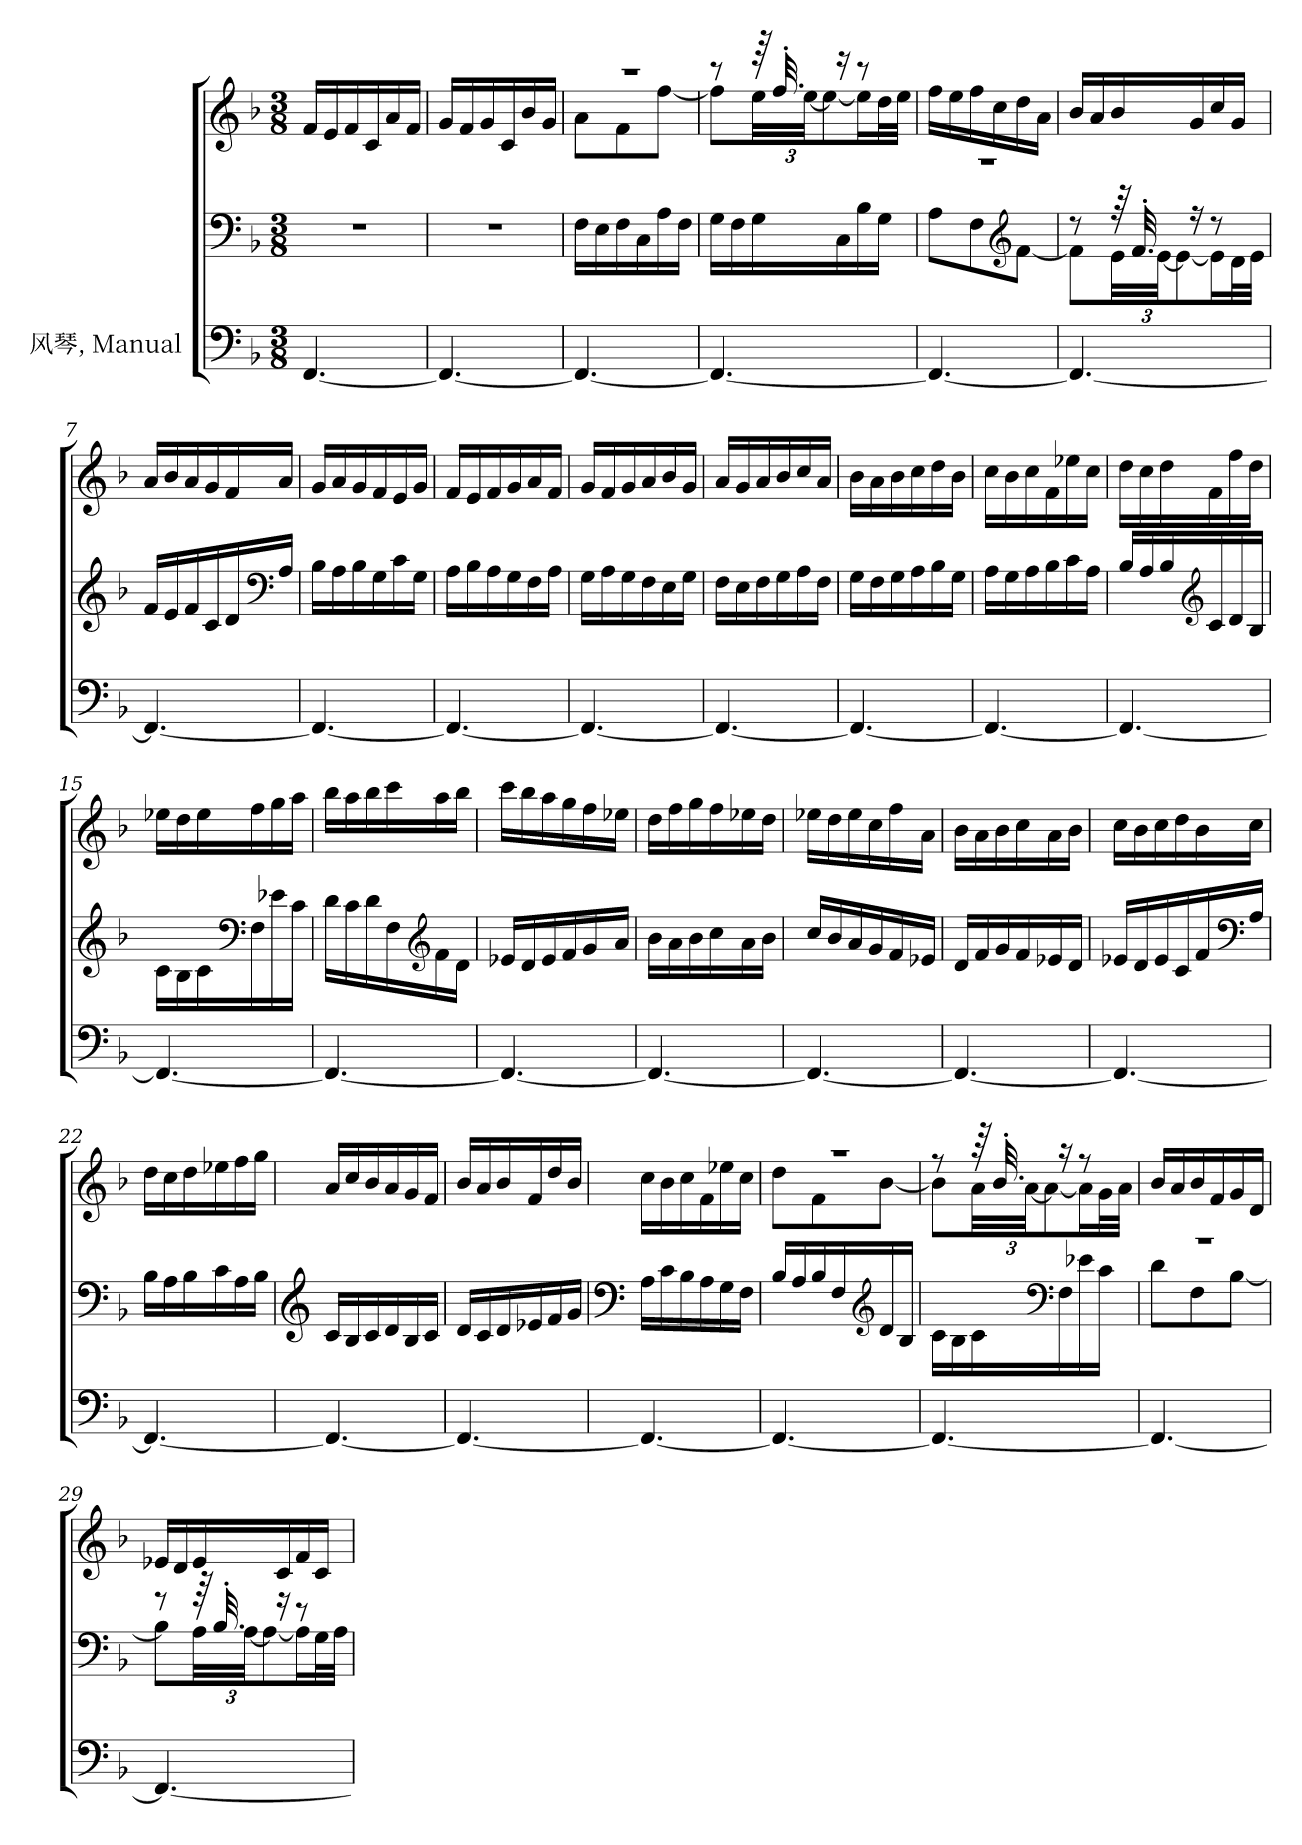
**kern	**kern	**kern
*part1	*part1	*part1
*staff3	*staff2	*staff1
*I"风琴, Manual	*	*
*clefF4	*clefF4	*clefG2
*k[b-]	*k[b-]	*k[b-]
*M3/8	*M3/8	*M3/8
*MM70	*MM70	*MM70
=1	=1	=1
[4.FF/	4.r	16f/LL
.	.	16e/
.	.	16f/
.	.	16c/
.	.	16a/
.	.	16f/JJ
=2	=2	=2
4.FF/_	4.r	16g/LL
.	.	16f/
.	.	16g/
.	.	16c/
.	.	16b-/
.	.	16g/JJ
=3	=3	=3
*	*	*^
4.FF/_	16F\LL	4.r	8a\L
.	16E\	.	.
.	16F\	.	8f\
.	16C\	.	.
.	16A\	.	[8ff\J
.	16F\JJ	.	.
=4	=4	=4	=4
4.FF/_	16G\LL	8r	8ff\L]
.	16F\	.	.
*	*	*	*Xbrackettup
.	16G\	64r	48ee\LL
.	.	32.ff'/	.
.	.	.	[48ee\JJ
.	.	.	12ee\_
.	16C\	16r	.
.	16B-\	8r	16ee\L]
.	16G\JJ	.	32dd\L
.	.	.	32ee\JJJ
*	*	*v	*v
=5	=5	=5
*	*^	*
4.FF/_	4.r	8A\L	16ff\LL
.	.	.	16ee\
.	.	8F\	16ff\
.	.	.	16cc\
*	*clefG2	*	*
.	.	[8f\J	16dd\
.	.	.	16a\JJ
!!LO:LB:g=z
=6	=6	=6	=6
4.FF/_	8r	8f\L]	16b-/LL
.	.	.	16a/
*	*	*Xbrackettup	*
.	64r	48e\LL	16b-/
.	32.f'/	.	.
.	.	[48e\JJ	.
.	.	12e\_	.
.	16r	.	16g/
.	8r	16e\L]	16cc/
.	.	32d\L	16g/JJ
.	.	32e\JJJ	.
*	*v	*v	*
=7	=7	=7
4.FF/_	16f/LL	16a/LL
.	16e/	16b-/
.	16f/	16a/
.	16c/	16g/
.	16d/	16f/
*	*clefF4	*
.	16A/JJ	16a/JJ
=8	=8	=8
4.FF/_	16B-\LL	16g/LL
.	16A\	16a/
.	16B-\	16g/
.	16G\	16f/
.	16c\	16e/
.	16G\JJ	16g/JJ
=9	=9	=9
4.FF/_	16A\LL	16f/LL
.	16B-\	16e/
.	16A\	16f/
.	16G\	16g/
.	16F\	16a/
.	16A\JJ	16f/JJ
=10	=10	=10
4.FF/_	16G\LL	16g/LL
.	16A\	16f/
.	16G\	16g/
.	16F\	16a/
.	16E\	16b-/
.	16G\JJ	16g/JJ
!!LO:LB:g=z
=11	=11	=11
4.FF/_	16F\LL	16a/LL
.	16E\	16g/
.	16F\	16a/
.	16G\	16b-/
.	16A\	16cc/
.	16F\JJ	16a/JJ
=12	=12	=12
4.FF/_	16G\LL	16b-\LL
.	16F\	16a\
.	16G\	16b-\
.	16A\	16cc\
.	16B-\	16dd\
.	16G\JJ	16b-\JJ
=13	=13	=13
4.FF/_	16A\LL	16cc\LL
.	16G\	16b-\
.	16A\	16cc\
.	16B-\	16f\
.	16c\	16ee-X\
.	16A\JJ	16cc\JJ
=14	=14	=14
4.FF/_	16B-/LL	16dd\LL
.	16A/	16cc\
.	16B-/	16dd\
*	*clefG2	*
.	16c/	16f\
.	16d/	16ff\
.	16B-/JJ	16dd\JJ
=15	=15	=15
4.FF/_	16c\LL	16ee-X\LL
.	16B-\	16dd\
.	16c\	16ee-\
*	*clefF4	*
.	16F\	16ff\
.	16e-X\	16gg\
.	16c\JJ	16aa\JJ
!!LO:LB:g=z
=16	=16	=16
4.FF/_	16d\LL	16bb-\LL
.	16c\	16aa\
.	16d\	16bb-\
.	16F\	16ccc\
*	*clefG2	*
.	16f\	16aa\
.	16d\JJ	16bb-\JJ
=17	=17	=17
4.FF/_	16e-X/LL	16ccc\LL
.	16d/	16bb-\
.	16e-/	16aa\
.	16f/	16gg\
.	16g/	16ff\
.	16a/JJ	16ee-X\JJ
=18	=18	=18
4.FF/_	16b-\LL	16dd\LL
.	16a\	16ff\
.	16b-\	16gg\
.	16cc\	16ff\
.	16a\	16ee-X\
.	16b-\JJ	16dd\JJ
=19	=19	=19
4.FF/_	16cc/LL	16ee-X\LL
.	16b-/	16dd\
.	16a/	16ee-\
.	16g/	16cc\
.	16f/	16ff\
.	16e-X/JJ	16a\JJ
=20	=20	=20
4.FF/_	16d/LL	16b-\LL
.	16f/	16a\
.	16g/	16b-\
.	16f/	16cc\
.	16e-X/	16a\
.	16d/JJ	16b-\JJ
!!LO:PB:g=z
=21	=21	=21
4.FF/_	16e-X/LL	16cc\LL
.	16d/	16b-\
.	16e-/	16cc\
.	16c/	16dd\
.	16f/	16b-\
*	*clefF4	*
.	16A/JJ	16cc\JJ
=22	=22	=22
4.FF/_	16B-\LL	16dd\LL
.	16A\	16cc\
.	16B-\	16dd\
.	16c\	16ee-X\
.	16A\	16ff\
.	16B-\JJ	16gg\JJ
=23	=23	=23
*	*clefG2	*
4.FF/_	16c/LL	16a/LL
.	16B-/	16cc/
.	16c/	16b-/
.	16d/	16a/
.	16B-/	16g/
.	16c/JJ	16f/JJ
=24	=24	=24
4.FF/_	16d/LL	16b-/LL
.	16c/	16a/
.	16d/	16b-/
.	16e-X/	16f/
.	16f/	16dd/
.	16g/JJ	16b-/JJ
=25	=25	=25
*	*clefF4	*
4.FF/_	16A\LL	16cc\LL
.	16c\	16b-\
.	16B-\	16cc\
.	16A\	16f\
.	16G\	16ee-X\
.	16F\JJ	16cc\JJ
!!LO:LB:g=z
=26	=26	=26
*	*	*^
4.FF/_	16B-/LL	4.r	8dd\L
.	16A/	.	.
.	16B-/	.	8f\
.	16F/	.	.
*	*clefG2	*	*
.	16d/	.	[8b-\J
.	16B-/JJ	.	.
=27	=27	=27	=27
4.FF/_	16c\LL	8r	8b-\L]
.	16B-\	.	.
.	16c\	64r	48a\LL
.	.	32.b-'/	.
.	.	.	[48a\JJ
.	.	.	12a\_
*	*clefF4	*	*
.	16F\	16r	.
.	16e-X\	8r	16a\L]
.	16c\JJ	.	32g\L
.	.	.	32a\JJJ
*	*	*v	*v
=28	=28	=28
*	*^	*
4.FF/_	4.r	8d\L	16b-/LL
.	.	.	16a/
.	.	8F\	16b-/
.	.	.	16f/
.	.	[8B-\J	16g/
.	.	.	16d/JJ
=29	=29	=29	=29
4.FF/_	8r	8B-\L]	16e-X/LL
.	.	.	16d/
.	64r	48A\LL	16e-/
.	32.B-'/	.	.
.	.	[48A\JJ	.
.	.	12A\_	.
.	16r	.	16c/
.	8r	16A\L]	16f/
.	.	32G\L	16c/JJ
.	.	32A\JJJ	.
*	*v	*v	*
=	=	=
*-	*-	*-
